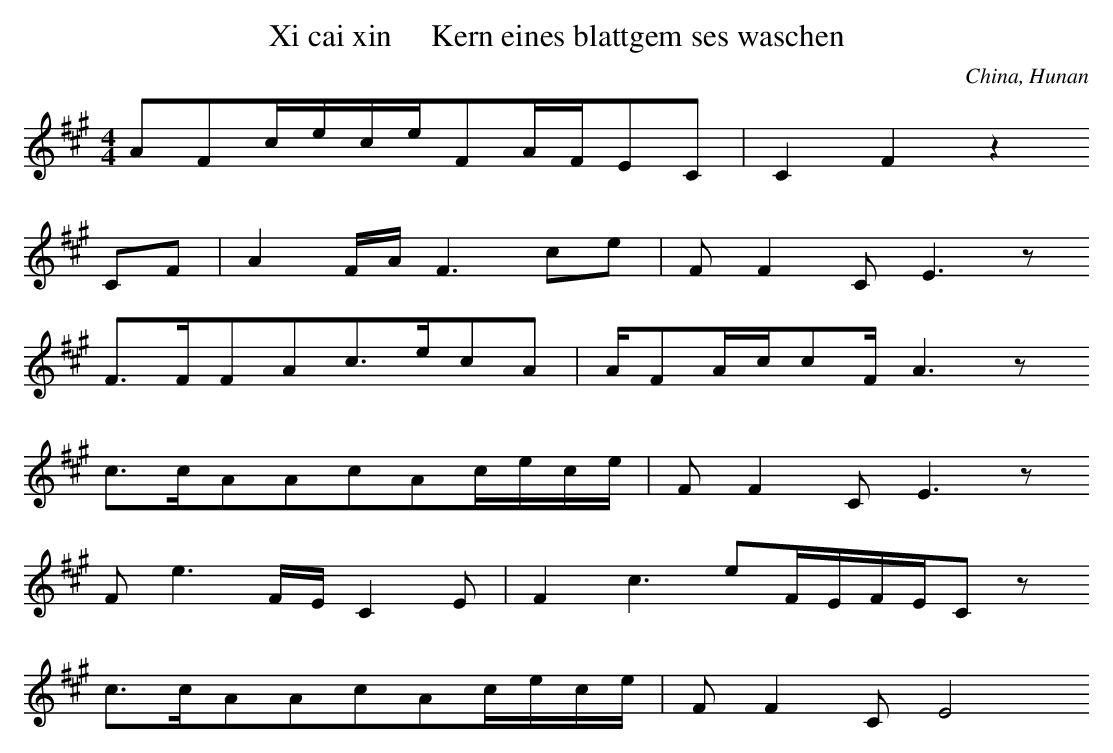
X:1
T: Xi cai xin     Kern eines blattgemses waschen
O: China, Hunan
M: 4/4
L: 1/16
K: A
A2F2ceceF2AFE2C2 | C4F4z4
C2F2 | A4FAF6c2e2 | F2F4C2E6z2
F3FF2A2c3ec2A2 | AF2Acc2FA6z2
c3cA2A2c2A2cece | F2F4C2E6z2
F2e6FEC4E2 | F4c6e2FEFEC2z2
c3cA2A2c2A2cece | F2F4C2E8
